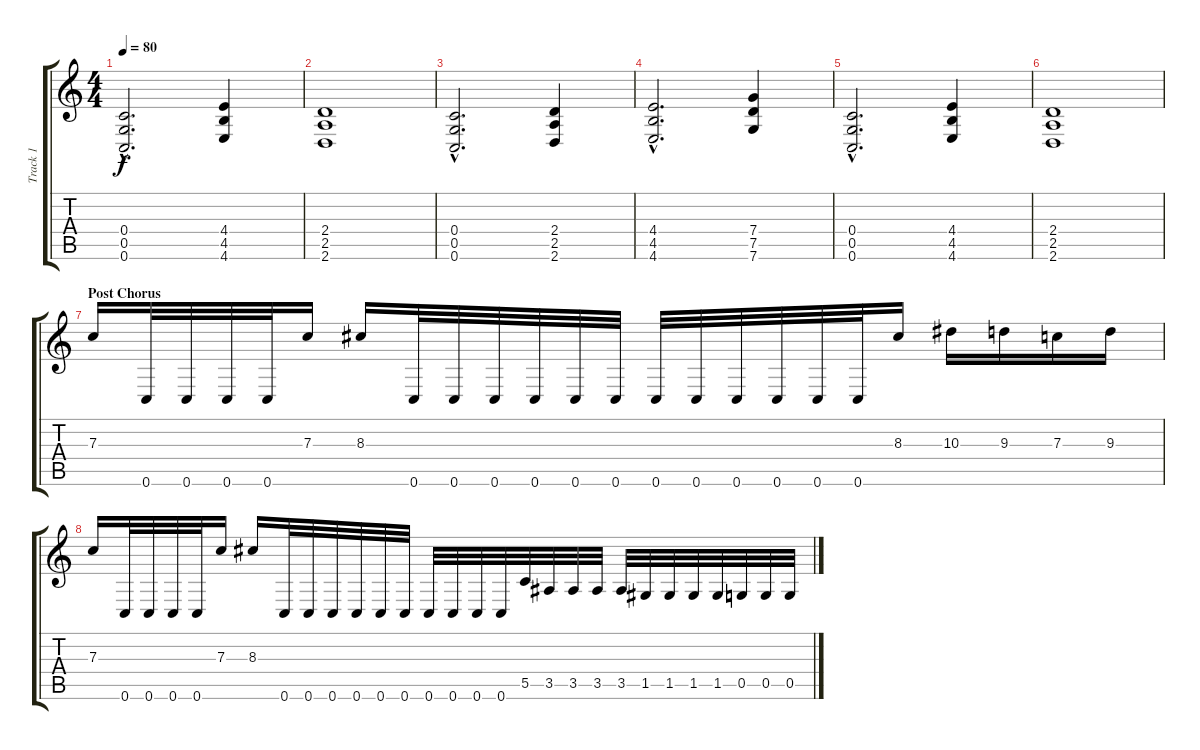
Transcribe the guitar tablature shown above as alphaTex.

\track ("Track 1" "Track 1") {instrument distortionguitar}
\staff {score tabs}
\tuning (D4 A3 F3 C3 G2 C2) {hide}
\ts (4 4)
\tempo 80
\clef g2
\ks c
(0.4{hac} 0.5{hac} 0.6{hac}).2{d dy f} (4.4 4.5 4.6).4 |
(2.4 2.5 2.6).1 |
(0.4{hac} 0.5{hac} 0.6{hac}).2{d} (2.4 2.5 2.6).4 |
(4.4{hac} 4.5{hac} 4.6{hac}).2{d} (7.4 7.5 7.6).4 |
(0.4{hac} 0.5{hac} 0.6{hac}).2{d} (4.4 4.5 4.6).4 |
(2.4 2.5 2.6).1 |
\section ("" "Post Chorus")
7.3.16 0.6.32 0.6.32 0.6.32 0.6.32 7.3.16 8.3.16 0.6.32 0.6.32 0.6.32 0.6.32 0.6.32 0.6.32 0.6.32 0.6.32 0.6.32 0.6.32 0.6.32 0.6.32 8.3.16 10.3.16 9.3.16 7.3.16 9.3.16 |
7.3.16 0.6.32 0.6.32 0.6.32 0.6.32 7.3.16 8.3.16 0.6.32 0.6.32 0.6.32 0.6.32 0.6.32 0.6.32 0.6.32 0.6.32 0.6.32 0.6.32 5.5.32 3.5.32 3.5.32 3.5.32 3.5.32 1.5.32 1.5.32 1.5.32 1.5.32 0.5.32 0.5.32 0.5.32
